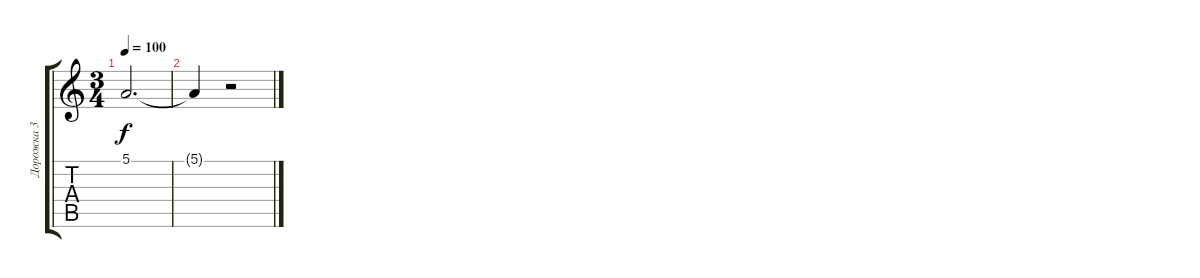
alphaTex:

\track ("Дорожка 3" "Дорожка 3") {instrument shakuhachi}
\staff {score tabs}
\tuning (E4 B3 G3 D3 A2 E2) {hide}
\ts (3 4)
\tempo 100
\clef g2
\ks c
5.1.2{d dy f} |
5.1{t}.4 r.2
